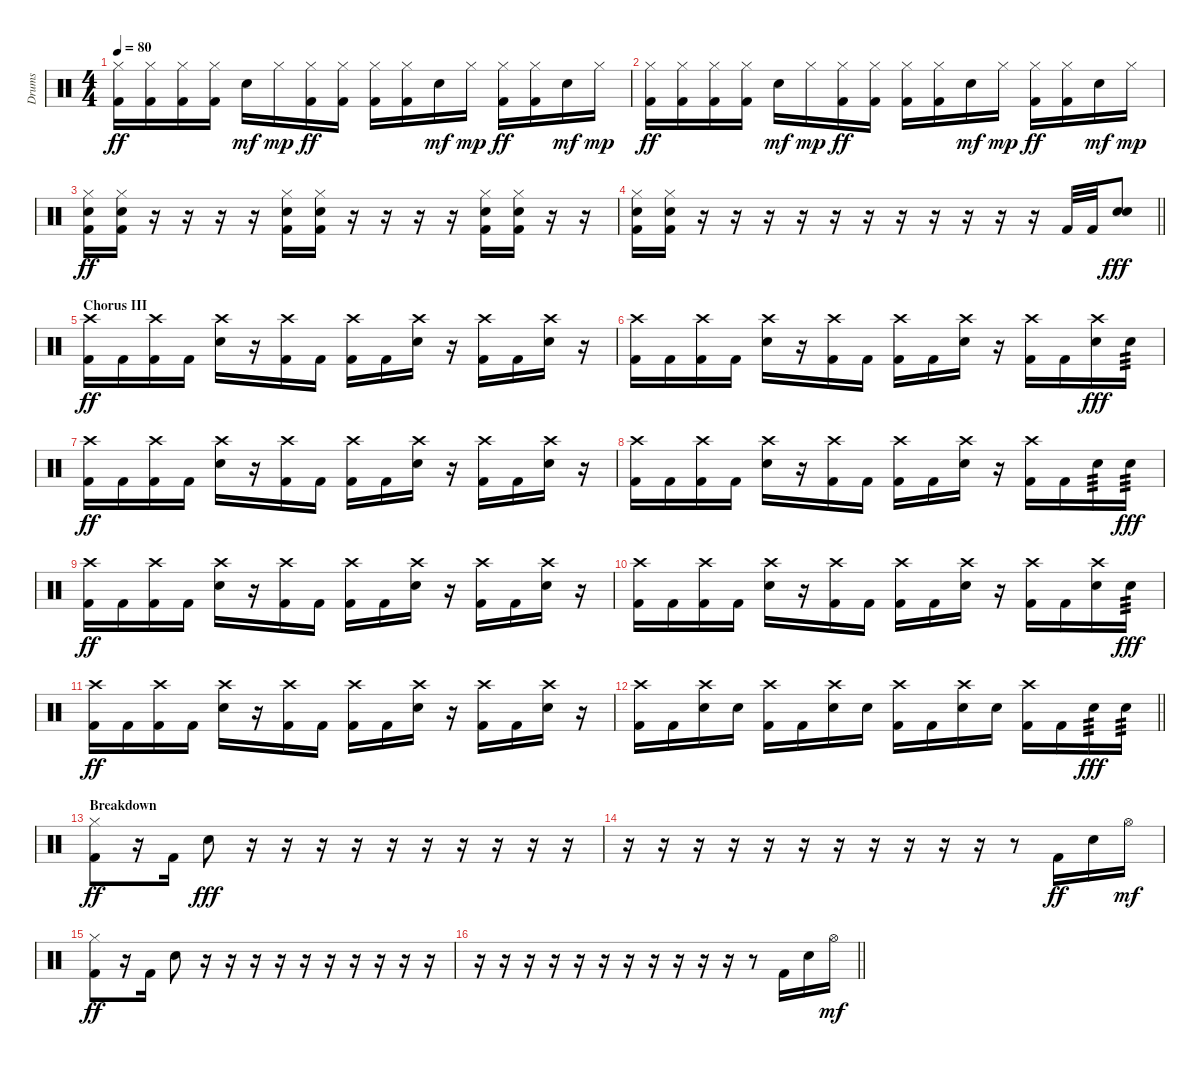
\track ("Drums" "Drums") {instrument percussion}
\staff {score}
\articulation defaults
\ts (4 4)
\tempo 80
\clef neutral
\ks c
("Hi-Hat (closed)" "Kick (hit) 2").16{dy ff} ("Hi-Hat (closed)" "Kick (hit) 2").16 ("Hi-Hat (closed)" "Kick (hit) 2").16 ("Hi-Hat (closed)" "Kick (hit) 2").16 "Snare (hit) 2".16{dy mf} "Hi-Hat (closed)".16{dy mp} ("Hi-Hat (closed)" "Kick (hit) 2").16{dy ff} ("Hi-Hat (closed)" "Kick (hit) 2").16 ("Hi-Hat (closed)" "Kick (hit) 2").16 ("Hi-Hat (closed)" "Kick (hit) 2").16 "Snare (hit) 2".16{dy mf} "Hi-Hat (closed)".16{dy mp} ("Hi-Hat (closed)" "Kick (hit) 2").16{dy ff} ("Hi-Hat (closed)" "Kick (hit) 2").16 "Snare (hit) 2".16{dy mf} "Hi-Hat (closed)".16{dy mp} |
("Hi-Hat (closed)" "Kick (hit) 2").16{dy ff} ("Hi-Hat (closed)" "Kick (hit) 2").16 ("Hi-Hat (closed)" "Kick (hit) 2").16 ("Hi-Hat (closed)" "Kick (hit) 2").16 "Snare (hit) 2".16{dy mf} "Hi-Hat (closed)".16{dy mp} ("Hi-Hat (closed)" "Kick (hit) 2").16{dy ff} ("Hi-Hat (closed)" "Kick (hit) 2").16 ("Hi-Hat (closed)" "Kick (hit) 2").16 ("Hi-Hat (closed)" "Kick (hit) 2").16 "Snare (hit) 2".16{dy mf} "Hi-Hat (closed)".16{dy mp} ("Hi-Hat (closed)" "Kick (hit) 2").16{dy ff} ("Hi-Hat (closed)" "Kick (hit) 2").16 "Snare (hit) 2".16{dy mf} "Hi-Hat (closed)".16{dy mp} |
("Hi-Hat (closed)" "Snare (hit) 2" "Kick (hit) 2").16{dy ff} ("Hi-Hat (closed)" "Snare (hit) 2" "Kick (hit) 2").16 r.16 r.16 r.16 r.16 ("Hi-Hat (closed)" "Snare (hit) 2" "Kick (hit) 2").16 ("Hi-Hat (closed)" "Snare (hit) 2" "Kick (hit) 2").16 r.16 r.16 r.16 r.16 ("Hi-Hat (closed)" "Snare (hit) 2" "Kick (hit) 2").16 ("Hi-Hat (closed)" "Snare (hit) 2" "Kick (hit) 2").16 r.16 r.16 |
\barLineRight lightlight
("Hi-Hat (closed)" "Snare (hit) 2" "Kick (hit) 2").16 ("Hi-Hat (closed)" "Snare (hit) 2" "Kick (hit) 2").16 r.16 r.16 r.16 r.16 r.16 r.16 r.16 r.16 r.16 r.16 r.16 "Kick (hit) 2".32 "Kick (hit) 2".32 ("Snare (hit) 2" "Snare (hit) 2").8{bd 240 dy fff} |
\section ("" "Chorus III")
("Crash high (hit)" "Kick (hit) 2").16{dy ff} "Kick (hit) 2".16 ("Crash high (hit)" "Kick (hit) 2").16 "Kick (hit) 2".16 ("Crash high (hit)" "Snare (hit) 2").16 r.16 ("Crash high (hit)" "Kick (hit) 2").16 "Kick (hit) 2".16 ("Crash high (hit)" "Kick (hit) 2").16 "Kick (hit) 2".16 ("Crash high (hit)" "Snare (hit) 2").16 r.16 ("Crash high (hit)" "Kick (hit) 2").16 "Kick (hit) 2".16 ("Crash high (hit)" "Snare (hit) 2").16 r.16 |
("Crash high (hit)" "Kick (hit) 2").16 "Kick (hit) 2".16 ("Crash high (hit)" "Kick (hit) 2").16 "Kick (hit) 2".16 ("Crash high (hit)" "Snare (hit) 2").16 r.16 ("Crash high (hit)" "Kick (hit) 2").16 "Kick (hit) 2".16 ("Crash high (hit)" "Kick (hit) 2").16 "Kick (hit) 2".16 ("Crash high (hit)" "Snare (hit) 2").16 r.16 ("Crash high (hit)" "Kick (hit) 2").16 "Kick (hit) 2".16 ("Crash high (hit)" "Snare (hit) 2").16{dy fff} "Snare (hit) 2".16{tp 3} |
("Crash high (hit)" "Kick (hit) 2").16{dy ff} "Kick (hit) 2".16 ("Crash high (hit)" "Kick (hit) 2").16 "Kick (hit) 2".16 ("Crash high (hit)" "Snare (hit) 2").16 r.16 ("Crash high (hit)" "Kick (hit) 2").16 "Kick (hit) 2".16 ("Crash high (hit)" "Kick (hit) 2").16 "Kick (hit) 2".16 ("Crash high (hit)" "Snare (hit) 2").16 r.16 ("Crash high (hit)" "Kick (hit) 2").16 "Kick (hit) 2".16 ("Crash high (hit)" "Snare (hit) 2").16 r.16 |
("Crash high (hit)" "Kick (hit) 2").16 "Kick (hit) 2".16 ("Crash high (hit)" "Kick (hit) 2").16 "Kick (hit) 2".16 ("Crash high (hit)" "Snare (hit) 2").16 r.16 ("Crash high (hit)" "Kick (hit) 2").16 "Kick (hit) 2".16 ("Crash high (hit)" "Kick (hit) 2").16 "Kick (hit) 2".16 ("Crash high (hit)" "Snare (hit) 2").16 r.16 ("Crash high (hit)" "Kick (hit) 2").16 "Kick (hit) 2".16 "Snare (hit) 2".16{tp 3} "Snare (hit) 2".16{tp 3 dy fff} |
("Crash high (hit)" "Kick (hit) 2").16{dy ff} "Kick (hit) 2".16 ("Crash high (hit)" "Kick (hit) 2").16 "Kick (hit) 2".16 ("Crash high (hit)" "Snare (hit) 2").16 r.16 ("Crash high (hit)" "Kick (hit) 2").16 "Kick (hit) 2".16 ("Crash high (hit)" "Kick (hit) 2").16 "Kick (hit) 2".16 ("Crash high (hit)" "Snare (hit) 2").16 r.16 ("Crash high (hit)" "Kick (hit) 2").16 "Kick (hit) 2".16 ("Crash high (hit)" "Snare (hit) 2").16 r.16 |
("Crash high (hit)" "Kick (hit) 2").16 "Kick (hit) 2".16 ("Crash high (hit)" "Kick (hit) 2").16 "Kick (hit) 2".16 ("Crash high (hit)" "Snare (hit) 2").16 r.16 ("Crash high (hit)" "Kick (hit) 2").16 "Kick (hit) 2".16 ("Crash high (hit)" "Kick (hit) 2").16 "Kick (hit) 2".16 ("Crash high (hit)" "Snare (hit) 2").16 r.16 ("Crash high (hit)" "Kick (hit) 2").16 "Kick (hit) 2".16 ("Crash high (hit)" "Snare (hit) 2").16 "Snare (hit) 2".16{tp 3 dy fff} |
("Crash high (hit)" "Kick (hit) 2").16{dy ff} "Kick (hit) 2".16 ("Crash high (hit)" "Kick (hit) 2").16 "Kick (hit) 2".16 ("Crash high (hit)" "Snare (hit) 2").16 r.16 ("Crash high (hit)" "Kick (hit) 2").16 "Kick (hit) 2".16 ("Crash high (hit)" "Kick (hit) 2").16 "Kick (hit) 2".16 ("Crash high (hit)" "Snare (hit) 2").16 r.16 ("Crash high (hit)" "Kick (hit) 2").16 "Kick (hit) 2".16 ("Crash high (hit)" "Snare (hit) 2").16 r.16 |
\barLineRight lightlight
("Crash high (hit)" "Kick (hit) 2").16 "Kick (hit) 2".16 ("Crash high (hit)" "Snare (hit) 2").16 "Snare (hit) 2".16 ("Crash high (hit)" "Kick (hit) 2").16 "Kick (hit) 2".16 ("Crash high (hit)" "Snare (hit) 2").16 "Snare (hit) 2".16 ("Crash high (hit)" "Kick (hit) 2").16 "Kick (hit) 2".16 ("Crash high (hit)" "Snare (hit) 2").16 "Snare (hit) 2".16 ("Crash high (hit)" "Kick (hit) 2").16 "Kick (hit) 2".16 "Snare (hit) 2".16{tp 3 dy fff} "Snare (hit) 2".16{tp 3} |
\section ("" "Breakdown")
("Hi-Hat (closed)" "Kick (hit) 2").8{dy ff} r.16 "Kick (hit) 2".16 "Snare (hit) 2".8{dy fff} r.16 r.16 r.16 r.16 r.16 r.16 r.16 r.16 r.16 r.16 |
r.16 r.16 r.16 r.16 r.16 r.16 r.16 r.16 r.16 r.16 r.16 r.8 "Kick (hit) 2".16{dy ff} "Snare (hit) 2".16 "Hi-Hat (open)".16{dy mf} |
("Hi-Hat (closed)" "Kick (hit) 2").8{dy ff} r.16 "Kick (hit) 2".16 "Snare (hit) 2".8 r.16 r.16 r.16 r.16 r.16 r.16 r.16 r.16 r.16 r.16 |
\barLineRight lightlight
r.16 r.16 r.16 r.16 r.16 r.16 r.16 r.16 r.16 r.16 r.16 r.8 "Kick (hit) 2".16 "Snare (hit) 2".16 "Hi-Hat (open)".16{dy mf}
